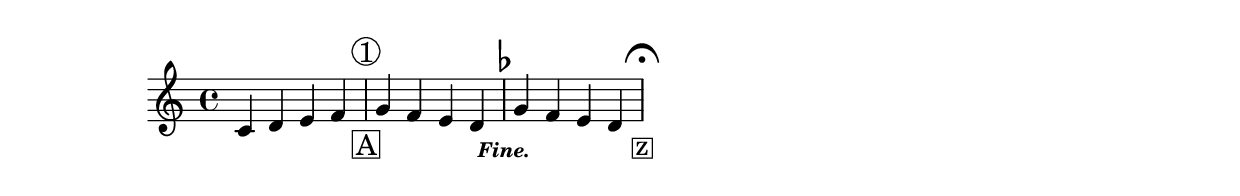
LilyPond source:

%% DO NOT EDIT this file manually; it is automatically
%% generated from LSR http://lsr.dsi.unimi.it
%% Make any changes in LSR itself, or in Documentation/snippets/new/ ,
%% and then run scripts/auxiliar/makelsr.py
%%
%% This file is in the public domain.
\version "2.14.2"

\header {
  lsrtags = "expressive-marks, tweaks-and-overrides, staff-notation, editorial-annotations"

%% Translation of GIT committish: 57f9346bb030f49336a858fcbf1519366fe56454
  texidocfr = "
Cette méthode permet d'imprimer deux marques-repères l'un au dessus de
l'autre.  Le repère inférieur est décalé sous la portée, puis s'insère
au-dessus de lui un espace pour positionner le repère supérieur
au-dessus de la portée.

L'ajustement des valeurs de @code{extra-offset} et @code{baseline-skip}
permet d'accroître ou réduire globalement l'espace entre le repère et la
portée.

La capacité de pratiquement tout type de glyphe ou chaîne de caractère à
faire l'objet d'un repère les rend capable de venir se centrer au-dessus
ou en dessous d'une barre de mesure.

L'adjonction de la propriété @code{break-visibility}, comme dans le
troisième cas, permet de placer un double repère en fin de ligne.

Cette première méthode, bien que moins compliquée que la seconde, ne
permet pas d'ajuster le positionnement d'un repère indépendamment de
l'autre.  Elle peut aussi générer quelques problèmes quant à
l'espacement vertical, puisque le recours à @code{extra-offset} ne
modifie en rien la valeur originelle de la boîte englobant le repère.

"
  doctitlefr = "Impression d'un double repère sur une même barre (méthode 1)"

  texidoc = "
This method prints two 'rehearsal marks', one on top of the other. It
shifts the lower rehearsal mark below the staff and then adds padding
above it in order to place the upper rehearsal mark above the staff.

By adjusting the extra-offset and baseline-skip values you can increase
or decrease the overall space between the rehearsal mark and the staff.

Because nearly every type of glyph or string can be made to behave like
a rehearsal mark it is possible to centre those above and below a bar
line.

Adding the appropriate 'break visibility' as shown in snippet 1 will
allow you to position two marks at the end of a line as well.

Note: Method 1 is less complex than Method 2 but does not really allow
for fine tuning of placement of one of the rehearsal marks without
affecting the other.  It may also give some problems with vertical
spacing, since using @code{extra-offset} does not change the bounding
box of the mark from its original value.



"
  doctitle = "How to print two rehearsal marks above and below the same barline (method 1)"
} % begin verbatim


\relative c'{
    c d e f |
    \once \override Score.RehearsalMark #'extra-offset = #'(0 . -8.5)
    \once \override Score.RehearsalMark #'baseline-skip = #9
    \mark \markup \center-column { \circle 1 \box A }
    g f e d |
    \once \override Score.RehearsalMark #'extra-offset = #'(0 . -8.5)
    \once \override Score.RehearsalMark #'baseline-skip = #9
    \mark \markup \center-column { \flat { \bold \small \italic Fine. } }
    g f e d |
    \once \override Score.RehearsalMark #'extra-offset = #'(0 . -8.5)
    \once \override Score.RehearsalMark #'baseline-skip = #9
    \override Score.RehearsalMark #'break-visibility = #begin-of-line-invisible
    \mark \markup \center-column { \musicglyph #"scripts.ufermata" \box z }
}
